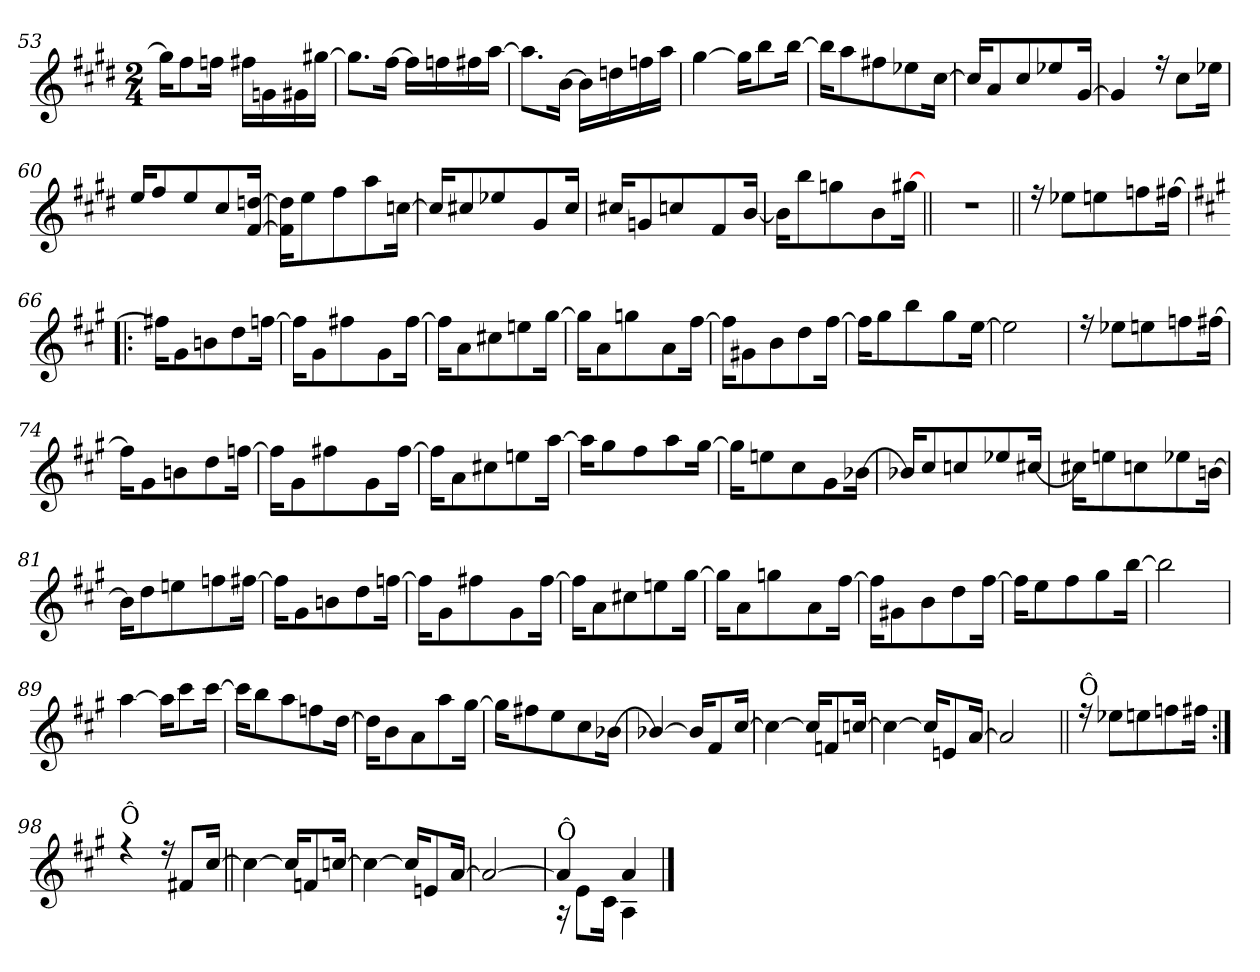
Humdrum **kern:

**kern
*part1
*staff1
*clefG2
*k[f#c#g#d#]
*E:
*M2/4
=53
*^
16gg#\KL]	2ryy
8ff#\	.
16ffn\Jk	.
16ff#X\LL	.
16gn\	.
16g#X\	.
[<16gg#X\JJ	.
!!LO:LB:g=z	!!
=54	=54
8.gg#\L]	2ryy
[<16ff#\Jk	.
16ff#\LL]	.
16ffn\	.
16ff#X\	.
[<16aa\JJ	.
=55	=55
8.aa\L]	2ryy
[<16b\Jk	.
16b\LL]	.
16ddn\	.
16ffn\	.
16aa\JJ	.
=56	=56
[<4gg#\	4ryy
16gg#\KL]	4ryy
8bb\	.
[<16bb\Jk	.
=57	=57
16bb\KL]	2ryy
8aa\	.
8ff#X\	.
8ee-X\	.
[<16cc#\Jk	.
=58	=58
16cc#/KL]	2ryy
8a/	.
8cc#/	.
8ee-X/	.
[>16g#/Jk	.
!!LO:LB:g=z	!!
=59	=59
4g#/]	2ryy
16ree	.
8cc#\L	.
16ee-X\Jk	.
=60	=60
16ee/KL	2ryy
8ff#/	.
8ee/	.
8cc#/	.
[>16f#/ [>16ddn/Jk	.
=61	=61
16f#\] 16ddn\]KL	2ryy
8ee\	.
8ff#\	.
8aa\	.
[<16ccn\Jk	.
=62	=62
16ccn/KL]	4ryy
8cc#X/	.
8ee-X/	.
.	4ryy
8g#/	.
16cc#/Jk	.
=63	=63
16cc#X/KL	4ryy
8gn/	.
8ccn/	.
.	4ryy
8f#/	.
[>16b/Jk	.
!!LO:LB:g=z	!!
=64	=64
16bn\KL]	4ryy
8bb\	.
8ggn\	.
.	4ryy
8b\	.
[<16gg#X\Jk	.
*v	*v
=64X641||
2r
=65||
*^
16ree	4ryy
8ee-X\L	.
8een\	.
.	4ryy
8ffn\	.
[<16ff#X\Jk	.
=66!|:	=66!|:
*k[f#c#g#]	*
*A:	*
16ff#X\KL]	2ryy
8g#\	.
8bn\	.
8dd\	.
[<16ffn\Jk	.
=67	=67
16ffn\KL]	4ryy
8g#\	.
8ff#X\	.
.	4ryy
8g#\	.
[<16ff#\Jk	.
!!LO:LB:g=z	!!
=68	=68
16ff#\KL]	2ryy
8a\	.
8cc#X\	.
8een\	.
[<16gg#\Jk	.
=69	=69
16gg#\KL]	4ryy
8a\	.
8ggn\	.
.	4ryy
8a\	.
[<16ff#\Jk	.
=70	=70
16ff#\KL]	2ryy
8g#X\	.
8b\	.
8dd\	.
[<16ff#\Jk	.
=71	=71
16ff#\KL]	4ryy
8gg#\	.
8bb\	.
.	4ryy
8gg#\	.
[<16ee\Jk	.
=72	=72
2een\]	2ryy
!!LO:LB:g=z	!!
=73	=73
16ree	4ryy
8ee-X\L	.
8een\	.
.	4ryy
8ffn\	.
[<16ff#X\Jk	.
=74	=74
16ff#\KL]	2ryy
8g#\	.
8bn\	.
8dd\	.
[<16ffn\Jk	.
=75	=75
16ffn\KL]	4ryy
8g#\	.
8ff#X\	.
.	4ryy
8g#\	.
[<16ff#\Jk	.
=76	=76
16ff#\KL]	2ryy
8a\	.
8cc#X\	.
8een\	.
[<16aa\Jk	.
=77	=77
16aa\KL]	2ryy
8gg#\	.
8ff#\	.
8aa\	.
[<16gg#\Jk	.
!!LO:LB:g=z	!!
=78	=78
16gg#\KL]	2ryy
8een\	.
8cc#\	.
8g#\	.
[<16b-X\Jk	.
=79	=79
16b-X/KL]	4ryy
8cc#/	.
8ccn/	.
.	4ryy
8ee-X/	.
[>16cc#X/Jk	.
=80	=80
16cc#X\KL]	4ryy
8een\	.
8ccn\	.
.	4ryy
8ee-X\	.
[<16bn\Jk	.
=81	=81
16b\KL]	4ryy
8dd\	.
8een\	.
.	4ryy
8ffn\	.
[<16ff#X\Jk	.
!!LO:LB:g=z	!!
=82	=82
16ff#\KL]	2ryy
8g#\	.
8bn\	.
8dd\	.
[<16ffn\Jk	.
=83	=83
16ffn\KL]	4ryy
8g#\	.
8ff#X\	.
.	4ryy
8g#\	.
[<16ff#\Jk	.
=84	=84
16ff#\KL]	2ryy
8a\	.
8cc#X\	.
8een\	.
[<16gg#\Jk	.
=85	=85
16gg#\KL]	4ryy
8a\	.
8ggn\	.
.	4ryy
8a\	.
[<16ff#\Jk	.
=86	=86
16ff#\KL]	2ryy
8g#X\	.
8b\	.
8dd\	.
[<16ff#\Jk	.
!!LO:LB:g=z	!!
=87	=87
16ff#\KL]	2ryy
8ee\	.
8ff#\	.
8gg#\	.
[<16bb\Jk	.
=88	=88
2bb\]	2ryy
=89	=89
[<4aa\	2ryy
16aa\KL]	.
8ccc#\	.
[<16ccc#\Jk	.
=90	=90
16ccc#\KL]	2ryy
8bb\	.
8aa\	.
8ffn\	.
[<16dd\Jk	.
=91	=91
16dd\KL]	2ryy
8b\	.
8a\	.
8aa\	.
[<16gg#\Jk	.
!!LO:LB:g=z	!!
=92	=92
16gg#\KL]	2ryy
8ff#X\	.
8ee\	.
8cc#\	.
[<16b-X\Jk	.
=93	=93
4b-X/_	2ryy
16b-/KL]	.
8f#/	.
[>16cc#/Jk	.
=94	=94
4cc#\_	2ryy
16cc#/KL]	.
8fn/	.
[>16ccn/Jk	.
=95	=95
4ccn\_	2ryy
16cc/KL]	.
8en/	.
[>16a/Jk	.
=96	=96
2a/]	2ryy
=97||	=97||
!LO:TX:a:t=Ô	!
16ree	2ryy
8ee-X\L	.
8een\	.
8ffn\	.
16ff#X\Jk	.
!!LO:LB:g=z	!!
=98:|!	=98:|!
!LO:TX:a:t=Ô	!
4ree	2ryy
16ree	.
8f#X/L	.
[>16cc#/Jk	.
=99||	=99||
4cc#\_	2ryy
16cc#/KL]	.
8fn/	.
[>16ccn/Jk	.
=100	=100
4ccn\_	2ryy
16cc/KL]	.
8en/	.
[>16a/Jk	.
=101	=101
2a/_	2ryy
=102	=102
*	*^
!LO:TX:a:t=Ô	!	!
4a/]	16rA	2ryy
.	8e\L	.
.	16c#\Jk	.
4a>/	4A\	.
*v	*v	*v
==
*-
